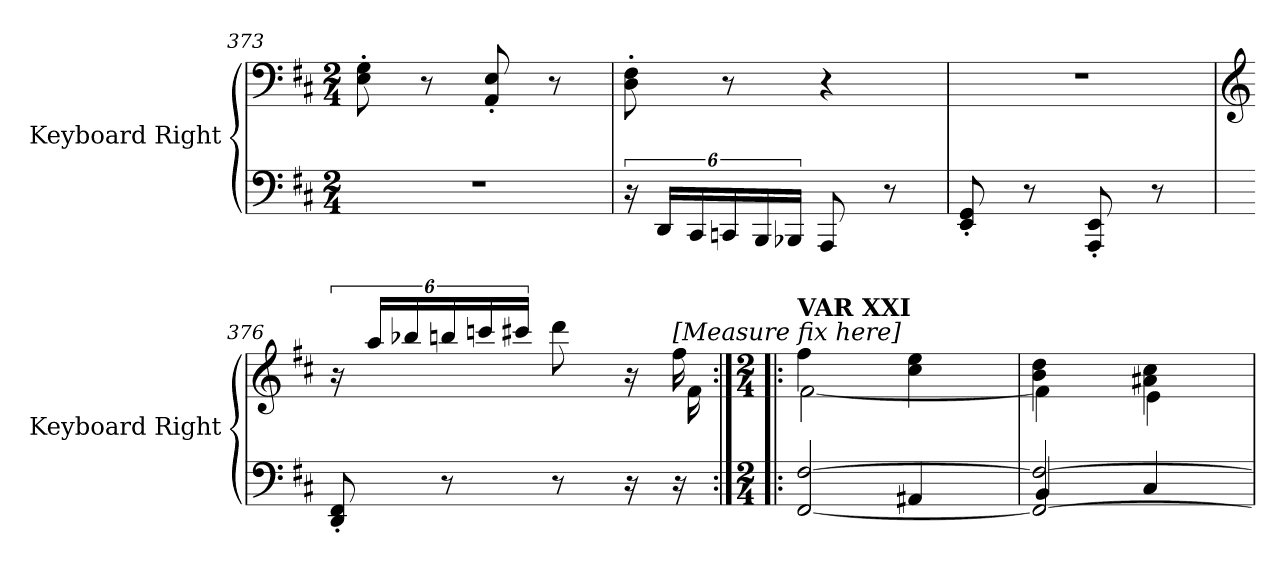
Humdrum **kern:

**kern	**kern
*part1	*part1
*staff2	*staff1
*I"Keyboard Right	*
*I'Keyboard Right	*
!!LO:LB:g=z
*clefF4	*clefF4
*k[f#c#]	*k[f#c#]
*D:	*D:
*M2/4	*M2/4
=373	=373
2r	8E\' 8G\'
.	8r
.	8AA/' 8E/'
.	8r
=374	=374
24r	8D\' 8F#\'
24DD/LL	.
24CC#/	.
*Xbrackettup	*
24CCn/	8r
24BBB/	.
24BBB-X/JJ	.
8AAA/	4r
8r	.
=375	=375
8EE/' 8GG/'	2r
8r	.
8AAA/' 8EE/'	.
8r	.
=376	=376
*	*clefG2
*	*^
8DD/' 8FF#/'	24r	4..ryy
.	24aa/LL	.
.	24bb-X/	.
*	*Xbrackettup	*
8r	24bbn/	.
.	24cccn/	.
.	24ccc#X/JJ	.
8r	8ddd\	.
16r	16r	.
!	!LO:TX:a:t=[Measure fix here]	!
16r	16ff#\	16f#\
=377:|!|:	=377:|!|:	=377:|!|:
*M2/4	*M2/4	*
*^	*	*
!	!	!LO:TX:a:B:t=VAR XXI	!
[2FF#/ [2F#/	4ryy	4ff#\	[2f#\
.	4AA#X/	4cc#\ 4ee\	.
=378	=378	=378	=378
2FF#/_ 2F#/_	4BB/	4b\ 4dd\	4f#\]
.	4C#/	4a#X\ 4cc#\	4e\
*v	*v	*	*
*	*v	*v
=	=
*-	*-
